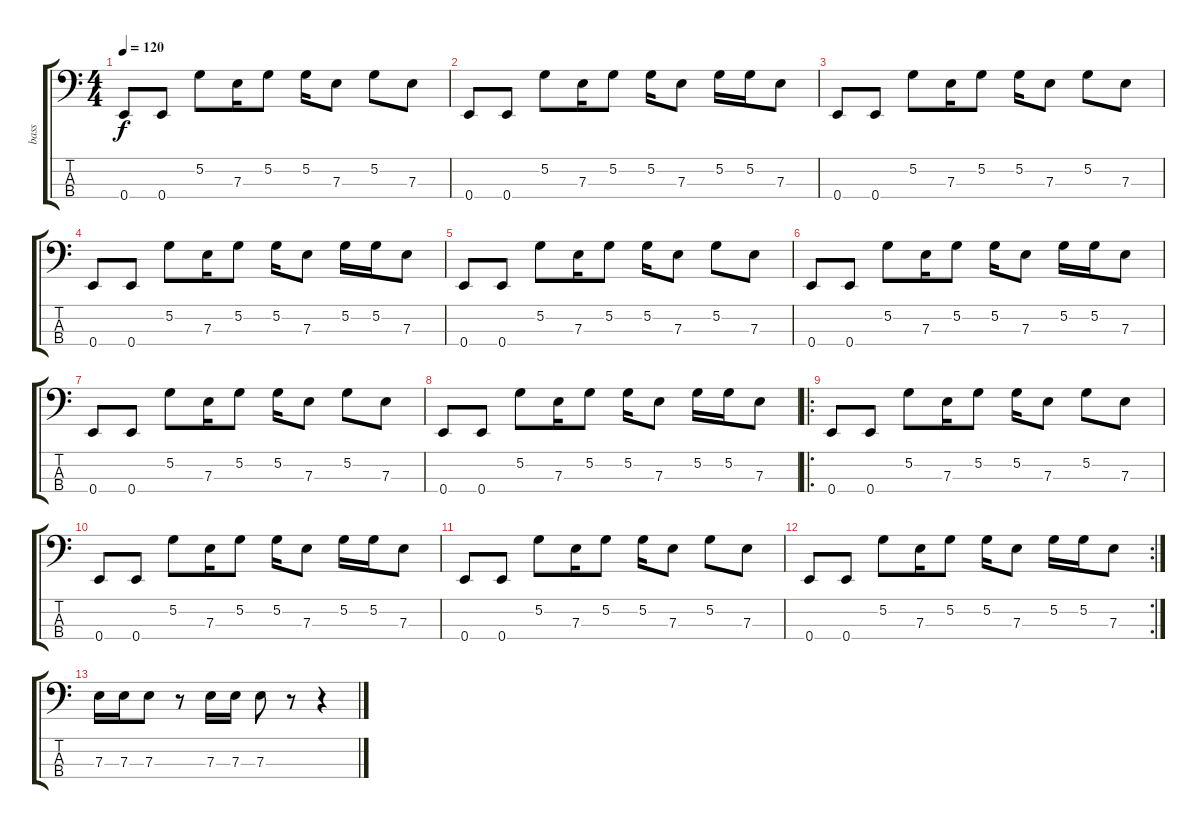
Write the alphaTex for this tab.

\track ("bass" "bass") {instrument electricbassfinger}
\staff {score tabs}
\tuning (G2 D2 A1 E1) {hide}
\ts (4 4)
\tempo 120
\clef f4
\ks c
0.4.8{dy f instrument slapbass1} 0.4.8 5.2.8 7.3.16 5.2.8 5.2.16 7.3.8 5.2.8 7.3.8 |
0.4.8 0.4.8 5.2.8 7.3.16 5.2.8 5.2.16 7.3.8 5.2.16 5.2.16 7.3.8 |
0.4.8 0.4.8 5.2.8 7.3.16 5.2.8 5.2.16 7.3.8 5.2.8 7.3.8 |
0.4.8 0.4.8 5.2.8 7.3.16 5.2.8 5.2.16 7.3.8 5.2.16 5.2.16 7.3.8 |
0.4.8 0.4.8 5.2.8 7.3.16 5.2.8 5.2.16 7.3.8 5.2.8 7.3.8 |
0.4.8 0.4.8 5.2.8 7.3.16 5.2.8 5.2.16 7.3.8 5.2.16 5.2.16 7.3.8 |
0.4.8 0.4.8 5.2.8 7.3.16 5.2.8 5.2.16 7.3.8 5.2.8 7.3.8 |
0.4.8 0.4.8 5.2.8 7.3.16 5.2.8 5.2.16 7.3.8 5.2.16 5.2.16 7.3.8 |
\ro
0.4.8 0.4.8 5.2.8 7.3.16 5.2.8 5.2.16 7.3.8 5.2.8 7.3.8 |
0.4.8 0.4.8 5.2.8 7.3.16 5.2.8 5.2.16 7.3.8 5.2.16 5.2.16 7.3.8 |
0.4.8 0.4.8 5.2.8 7.3.16 5.2.8 5.2.16 7.3.8 5.2.8 7.3.8 |
\rc 2
0.4.8 0.4.8 5.2.8 7.3.16 5.2.8 5.2.16 7.3.8 5.2.16 5.2.16 7.3.8 |
7.3.16 7.3.16 7.3.8 r.8 7.3.16 7.3.16 7.3.8 r.8 r.4
